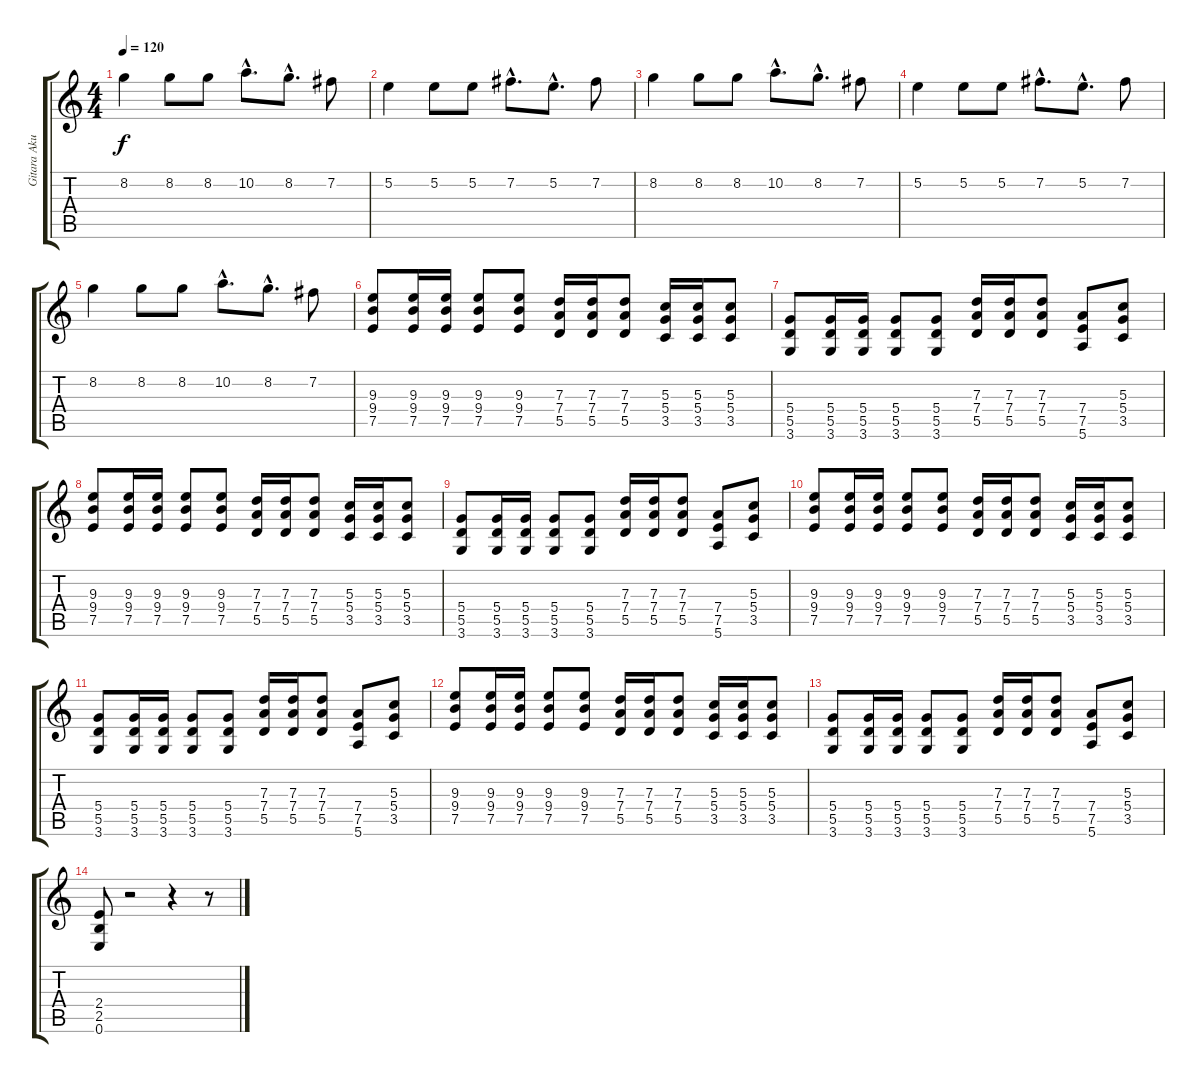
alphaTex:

\track ("Gitara Akustyczna 3" "Gitara Aku") {instrument acousticguitarsteel}
\staff {score tabs}
\tuning (E4 B3 G3 D3 A2 E2) {hide}
\ts (4 4)
\tempo 120
\clef g2
\ks c
8.2.4{dy f} 8.2.8 8.2.8 10.2{hac}.8{d} 8.2{hac}.8{d} 7.2.8 |
5.2.4 5.2.8 5.2.8 7.2{hac}.8{d} 5.2{hac}.8{d} 7.2.8 |
8.2.4 8.2.8 8.2.8 10.2{hac}.8{d} 8.2{hac}.8{d} 7.2.8 |
5.2.4 5.2.8 5.2.8 7.2{hac}.8{d} 5.2{hac}.8{d} 7.2.8 |
8.2.4 8.2.8 8.2.8 10.2{hac}.8{d} 8.2{hac}.8{d} 7.2.8 |
(9.3 9.4 7.5).8 (9.3 9.4 7.5).16 (9.3 9.4 7.5).16 (9.3 9.4 7.5).8 (9.3 9.4 7.5).8 (7.3 7.4 5.5).16 (7.3 7.4 5.5).16 (7.3 7.4 5.5).8 (5.3 5.4 3.5).16 (5.3 5.4 3.5).16 (5.3 5.4 3.5).8 |
(5.4 5.5 3.6).8 (5.4 5.5 3.6).16 (5.4 5.5 3.6).16 (5.4 5.5 3.6).8 (5.4 5.5 3.6).8 (7.3 7.4 5.5).16 (7.3 7.4 5.5).16 (7.3 7.4 5.5).8 (7.4 7.5 5.6).8 (5.3 5.4 3.5).8 |
(9.3 9.4 7.5).8 (9.3 9.4 7.5).16 (9.3 9.4 7.5).16 (9.3 9.4 7.5).8 (9.3 9.4 7.5).8 (7.3 7.4 5.5).16 (7.3 7.4 5.5).16 (7.3 7.4 5.5).8 (5.3 5.4 3.5).16 (5.3 5.4 3.5).16 (5.3 5.4 3.5).8 |
(5.4 5.5 3.6).8 (5.4 5.5 3.6).16 (5.4 5.5 3.6).16 (5.4 5.5 3.6).8 (5.4 5.5 3.6).8 (7.3 7.4 5.5).16 (7.3 7.4 5.5).16 (7.3 7.4 5.5).8 (7.4 7.5 5.6).8 (5.3 5.4 3.5).8 |
(9.3 9.4 7.5).8 (9.3 9.4 7.5).16 (9.3 9.4 7.5).16 (9.3 9.4 7.5).8 (9.3 9.4 7.5).8 (7.3 7.4 5.5).16 (7.3 7.4 5.5).16 (7.3 7.4 5.5).8 (5.3 5.4 3.5).16 (5.3 5.4 3.5).16 (5.3 5.4 3.5).8 |
(5.4 5.5 3.6).8 (5.4 5.5 3.6).16 (5.4 5.5 3.6).16 (5.4 5.5 3.6).8 (5.4 5.5 3.6).8 (7.3 7.4 5.5).16 (7.3 7.4 5.5).16 (7.3 7.4 5.5).8 (7.4 7.5 5.6).8 (5.3 5.4 3.5).8 |
(9.3 9.4 7.5).8 (9.3 9.4 7.5).16 (9.3 9.4 7.5).16 (9.3 9.4 7.5).8 (9.3 9.4 7.5).8 (7.3 7.4 5.5).16 (7.3 7.4 5.5).16 (7.3 7.4 5.5).8 (5.3 5.4 3.5).16 (5.3 5.4 3.5).16 (5.3 5.4 3.5).8 |
(5.4 5.5 3.6).8 (5.4 5.5 3.6).16 (5.4 5.5 3.6).16 (5.4 5.5 3.6).8 (5.4 5.5 3.6).8 (7.3 7.4 5.5).16 (7.3 7.4 5.5).16 (7.3 7.4 5.5).8 (7.4 7.5 5.6).8 (5.3 5.4 3.5).8 |
(2.4 2.5 0.6).8 r.2 r.4 r.8
